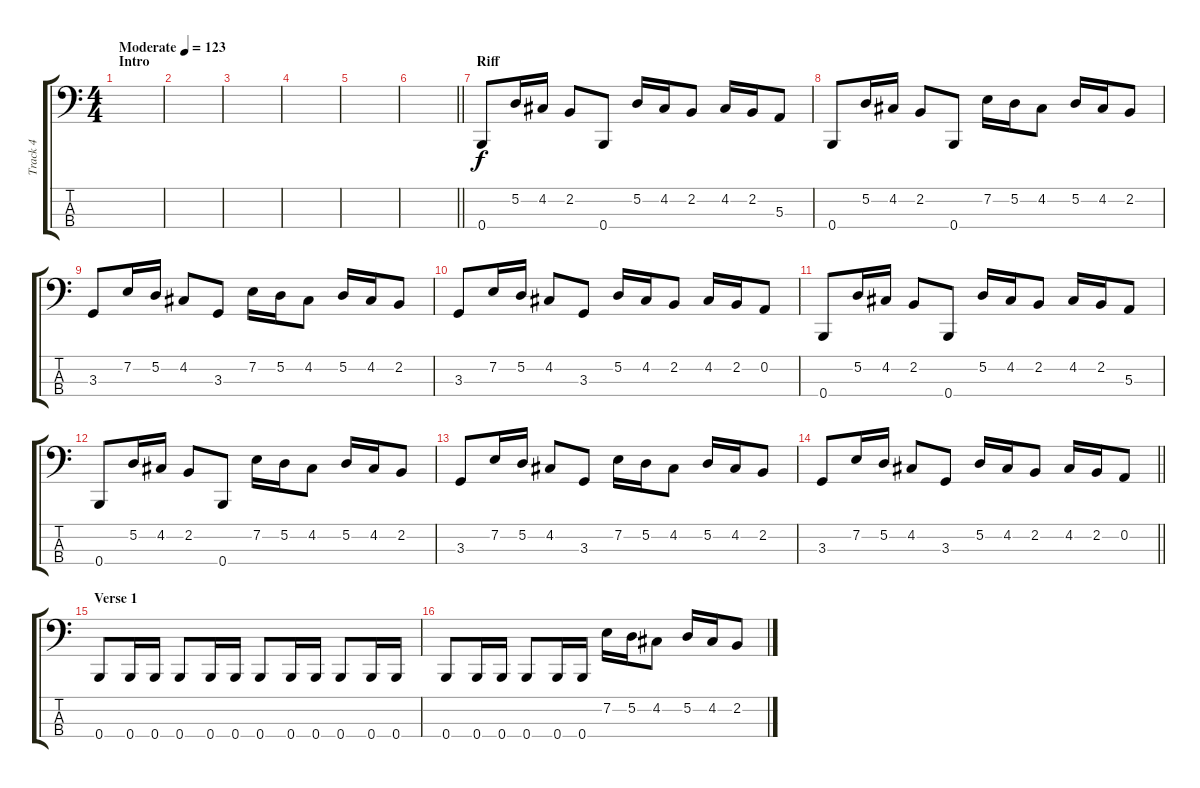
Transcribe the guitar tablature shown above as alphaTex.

\track ("Track 4" "Track 4") {instrument electricbassfinger}
\staff {score tabs}
\tuning (D2 A1 E1 B0) {hide}
\ts (4 4)
\section ("" "Intro")
\tempo (123 "Moderate")
\clef f4
\ks c
|
|
|
|
|
\barLineRight lightlight
|
\section ("" "Riff")
0.4.8 5.2.16 4.2.16 2.2.8 0.4.8 5.2.16 4.2.16 2.2.8 4.2.16 2.2.16 5.3.8 |
0.4.8 5.2.16 4.2.16 2.2.8 0.4.8 7.2.16 5.2.16 4.2.8 5.2.16 4.2.16 2.2.8 |
3.3.8 7.2.16 5.2.16 4.2.8 3.3.8 7.2.16 5.2.16 4.2.8 5.2.16 4.2.16 2.2.8 |
3.3.8 7.2.16 5.2.16 4.2.8 3.3.8 5.2.16 4.2.16 2.2.8 4.2.16 2.2.16 0.2.8 |
0.4.8 5.2.16 4.2.16 2.2.8 0.4.8 5.2.16 4.2.16 2.2.8 4.2.16 2.2.16 5.3.8 |
0.4.8 5.2.16 4.2.16 2.2.8 0.4.8 7.2.16 5.2.16 4.2.8 5.2.16 4.2.16 2.2.8 |
3.3.8 7.2.16 5.2.16 4.2.8 3.3.8 7.2.16 5.2.16 4.2.8 5.2.16 4.2.16 2.2.8 |
\barLineRight lightlight
3.3.8 7.2.16 5.2.16 4.2.8 3.3.8 5.2.16 4.2.16 2.2.8 4.2.16 2.2.16 0.2.8 |
\section ("" "Verse 1")
0.4.8 0.4.16 0.4.16 0.4.8 0.4.16 0.4.16 0.4.8 0.4.16 0.4.16 0.4.8 0.4.16 0.4.16 |
0.4.8 0.4.16 0.4.16 0.4.8 0.4.16 0.4.16 7.2.16 5.2.16 4.2.8 5.2.16 4.2.16 2.2.8
